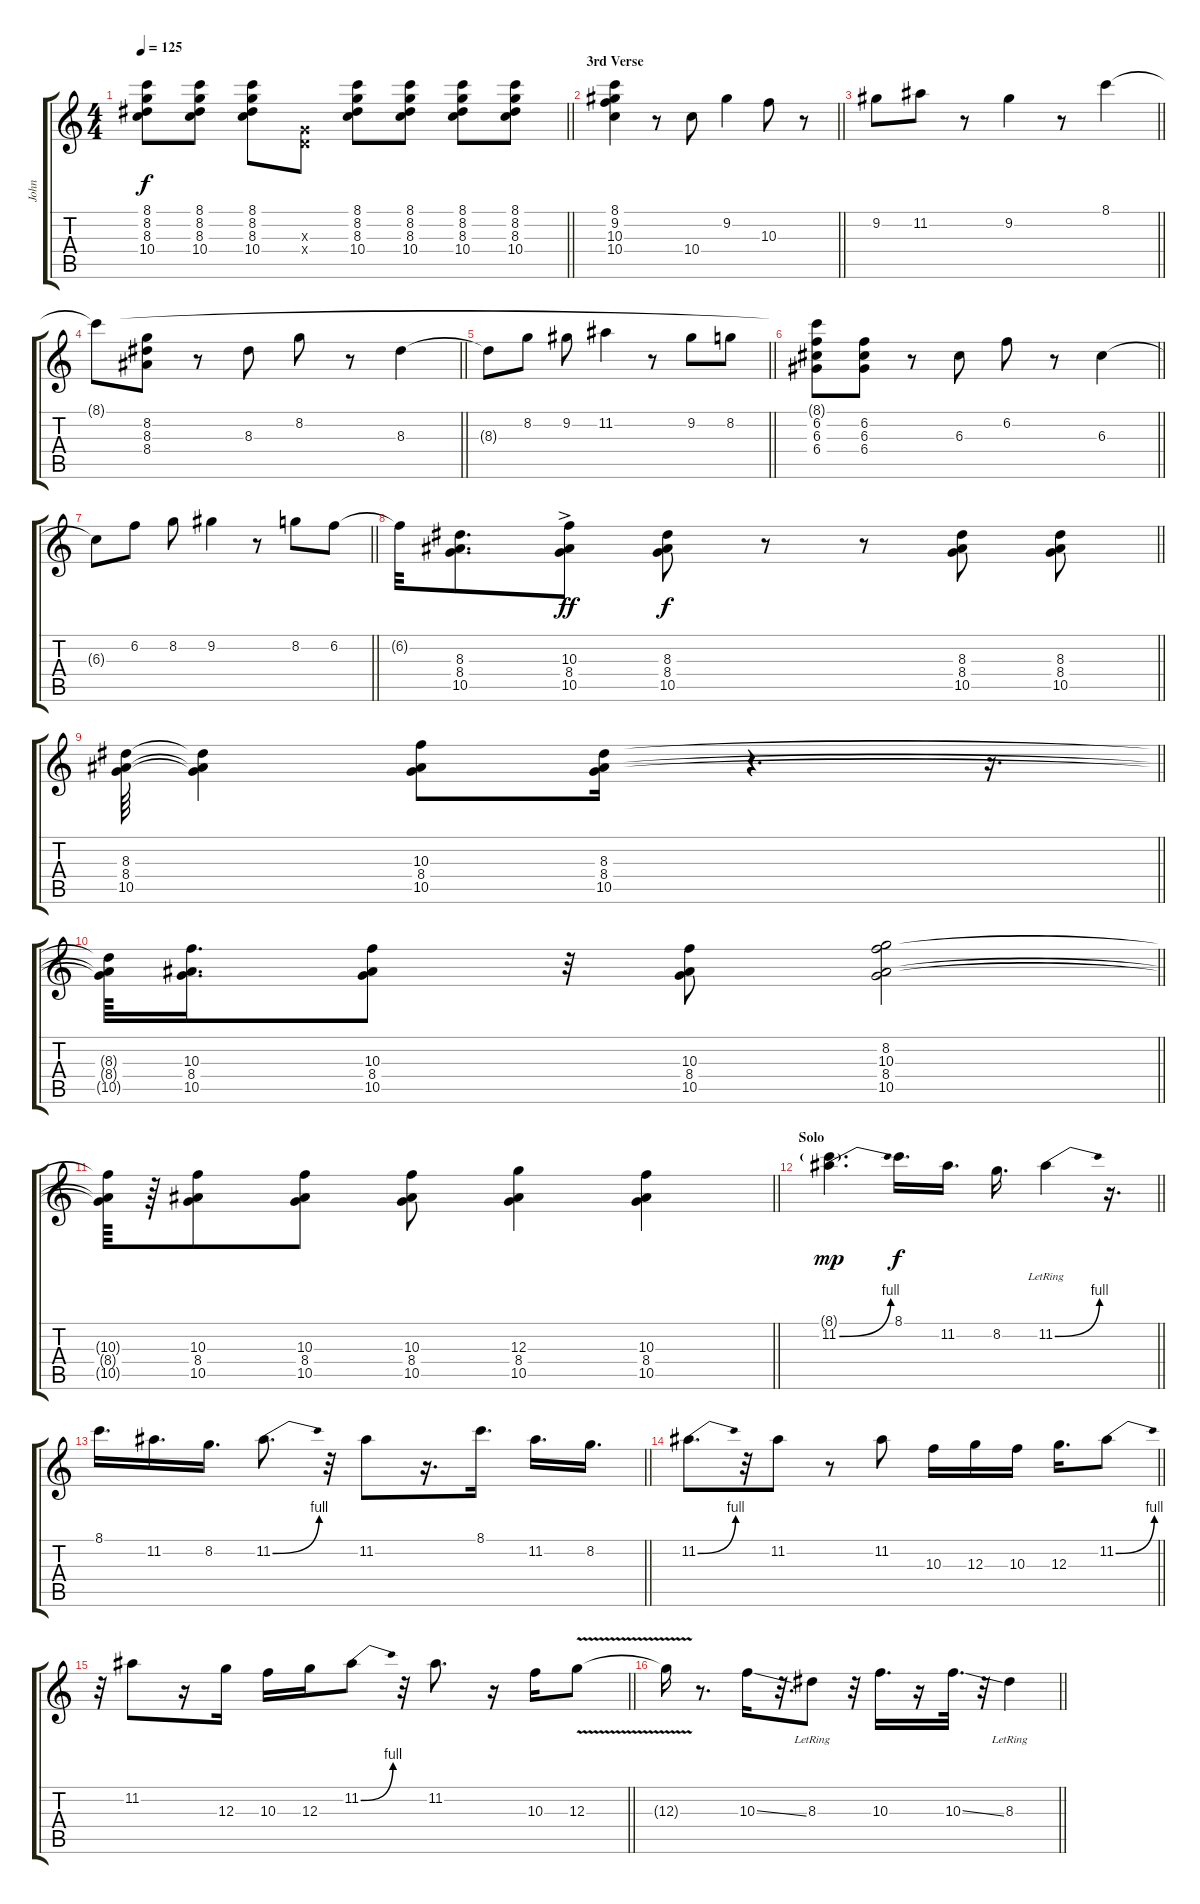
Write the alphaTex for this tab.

\track ("John" "John") {instrument electricguitarclean}
\staff {score tabs}
\tuning (E4 B3 G3 D3 A2 E2) {hide}
\ts (4 4)
\tempo 125
\clef g2
\barLineRight lightlight
\ks c
(8.1 8.2 8.3 10.4).8{dy f} (8.1 8.2 8.3 10.4).8 (8.1 8.2 8.3 10.4).8 (0.3{x} 0.4{x}).8 (8.1 8.2 8.3 10.4).8 (8.1 8.2 8.3 10.4).8 (8.1 8.2 8.3 10.4).8 (8.1 8.2 8.3 10.4).8 |
\section ("" "3rd Verse")
\barLineRight lightlight
(8.1 9.2 10.3 10.4).4 r.8 10.4.8 9.2.4 10.3.8 r.8 |
\barLineRight lightlight
9.2.8 11.2.8 r.8 9.2.4 r.8 8.1.4 |
\barLineRight lightlight
8.1{t}.8 (8.2 8.3 8.4).8 r.8 8.3.8 8.2.8 r.8 8.3.4 |
\barLineRight lightlight
8.3{t}.8 8.2.8 9.2.8 11.2.4 r.8 9.2.8 8.2.8 |
\barLineRight lightlight
(8.1{t} 6.2 6.3 6.4).8 (6.2 6.3 6.4).8 r.8 6.3.8 6.2.8 r.8 6.3.4 |
\barLineRight lightlight
6.3{t}.8 6.2.8 8.2.8 9.2.4 r.8 8.2.8 6.2.8 |
\barLineRight lightlight
6.2{t}.32 (8.3 8.4 10.5).8{d} (10.3{ac} 8.4{ac} 10.5{ac}).8{dy ff} (8.3 8.4 10.5).8{dy f} r.8 r.8 (8.3 8.4 10.5).8 (8.3 8.4 10.5).8 |
\barLineRight lightlight
(8.3 8.4 10.5).64 (8.3{t} 8.4{t} 10.5{t}).4 (10.3 8.4 10.5).8 (8.3 8.4 10.5).16 r.4{d} r.16{d} |
\barLineRight lightlight
(8.3{t} 8.4{t} 10.5{t}).64 (10.3 8.4 10.5).16{d} (10.3 8.4 10.5).8 r.32 (10.3 8.4 10.5).8 (8.2 10.3 8.4 10.5).2 |
\barLineRight lightlight
(10.3{t} 8.4{t} 10.5{t}).64 r.64 (10.3 8.4 10.5).8 (10.3 8.4 10.5).8 (10.3 8.4 10.5).8 (12.3 8.4 10.5).4 (10.3 8.4 10.5).4 |
\section ("" "Solo")
\barLineRight lightlight
(8.1{g} 11.2{be (bend 0 0 60 4)}).4{d dy mp} 8.1.16{d dy f} 11.2.16{d} 8.2.16{d} 11.2{be (bend 0 0 60 4) lr}.4 r.16{d} |
\barLineRight lightlight
8.1.16{d} 11.2.16{d} 8.2.16{d} 11.2{be (bend 0 0 60 4)}.8{d} r.32 11.2.8 r.16{d} 8.1.16{d} 11.2.16{d} 8.2.16{d} |
\barLineRight lightlight
11.2{be (bend 0 0 60 4)}.8{d} r.32 11.2.8 r.8 11.2.8 10.3.16 12.3.16 10.3.16 12.3.16{d} 11.2{be (bend 0 0 60 4)}.8 |
\barLineRight lightlight
r.32 11.2.8 r.16 12.3.16 10.3.16 12.3.16 11.2{be (bend 0 0 60 4)}.8 r.32 11.2.8{d} r.16 10.3.16 12.3{v}.8 |
\barLineRight lightlight
12.3{t}.16 r.8{d} 10.3{ss}.16 r.32{d} 8.3{lr}.8 r.32 10.3.16{d} r.16 10.3{ss}.32{d} r.32 8.3{lr}.4
